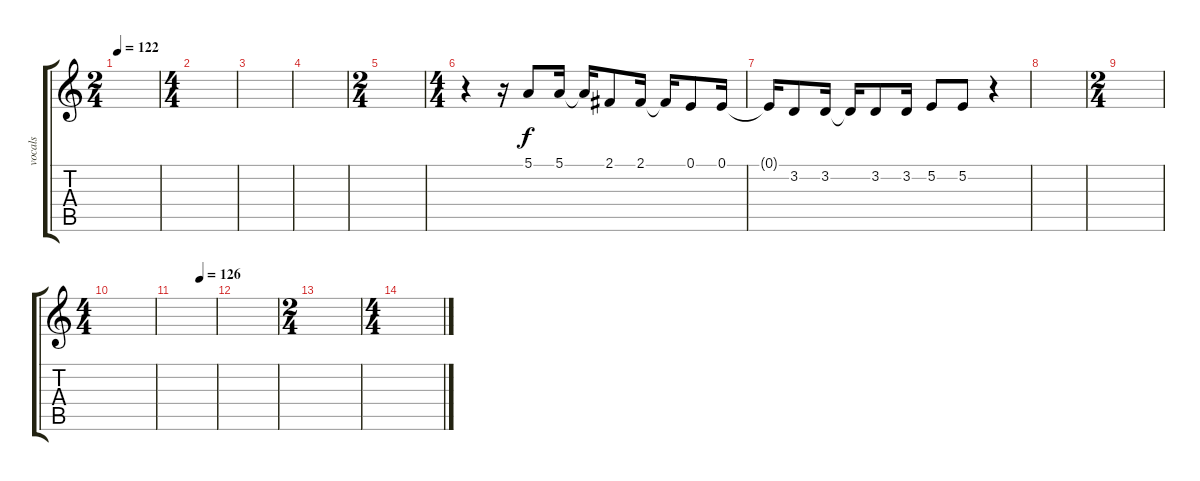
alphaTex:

\track ("vocals" "vocals") {instrument tenorsax}
\staff {score tabs}
\tuning (E4 B3 G3 D3 A2 E2) {hide}
\ts (2 4)
\tempo 122
\clef g2
\ks c
|
\ts (4 4)
|
|
|
\ts (2 4)
|
\ts (4 4)
r.4 r.16 5.1.8 5.1.16 5.1{t}.16 2.1.8 2.1.16 2.1{t}.16 0.1.8 0.1.16 |
0.1{t}.16 3.2.8 3.2.16 3.2{t}.16 3.2.8 3.2.16 5.2.8 5.2.8 r.4 |
|
\ts (2 4)
|
\ts (4 4)
|
\tempo (126 0.625)
|
|
\ts (2 4)
|
\ts (4 4)
